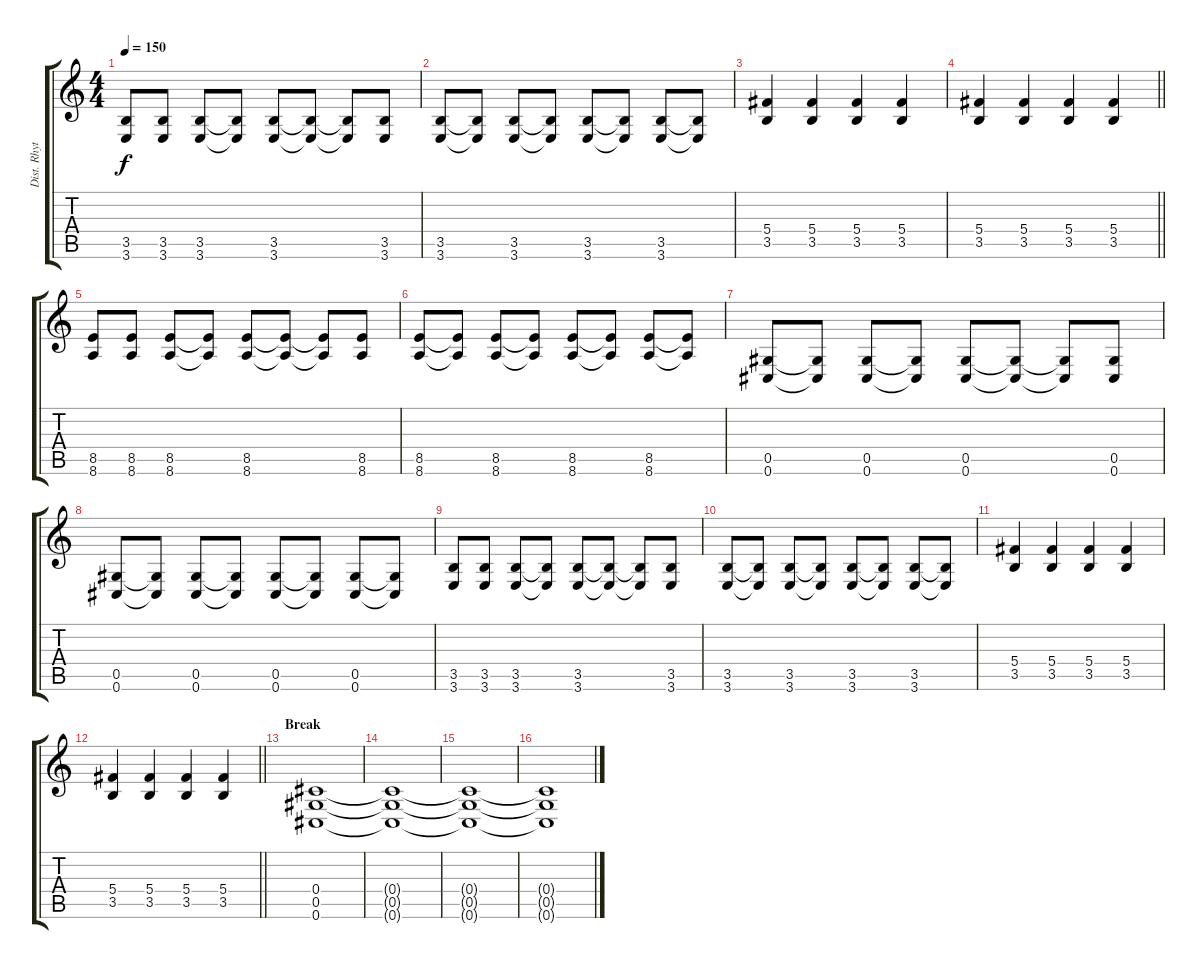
\track ("Dist. Rhytm Guitar [L]" "Dist. Rhyt") {instrument distortionguitar}
\staff {score tabs}
\tuning (Eb4 Bb3 Gb3 Db3 Ab2 Db2) {hide}
\ts (4 4)
\tempo 150
\clef g2
\ks c
(3.5 3.6).8{dy f} (3.5 3.6).8 (3.5 3.6).8 (3.5{t} 3.6{t}).8 (3.5 3.6).8 (3.5{t} 3.6{t}).8 (3.5{t} 3.6{t}).8 (3.5 3.6).8 |
(3.5 3.6).8 (3.5{t} 3.6{t}).8 (3.5 3.6).8 (3.5{t} 3.6{t}).8 (3.5 3.6).8 (3.5{t} 3.6{t}).8 (3.5 3.6).8 (3.5{t} 3.6{t}).8 |
(5.4 3.5).4 (5.4 3.5).4 (5.4 3.5).4 (5.4 3.5).4 |
\barLineRight lightlight
(5.4 3.5).4 (5.4 3.5).4 (5.4 3.5).4 (5.4 3.5).4 |
(8.5 8.6).8 (8.5 8.6).8 (8.5 8.6).8 (8.5{t} 8.6{t}).8 (8.5 8.6).8 (8.5{t} 8.6{t}).8 (8.5{t} 8.6{t}).8 (8.5 8.6).8 |
(8.5 8.6).8 (8.5{t} 8.6{t}).8 (8.5 8.6).8 (8.5{t} 8.6{t}).8 (8.5 8.6).8 (8.5{t} 8.6{t}).8 (8.5 8.6).8 (8.5{t} 8.6{t}).8 |
(0.5 0.6).8 (0.5{t} 0.6{t}).8 (0.5 0.6).8 (0.5{t} 0.6{t}).8 (0.5 0.6).8 (0.5{t} 0.6{t}).8 (0.5{t} 0.6{t}).8 (0.5 0.6).8 |
(0.5 0.6).8 (0.5{t} 0.6{t}).8 (0.5 0.6).8 (0.5{t} 0.6{t}).8 (0.5 0.6).8 (0.5{t} 0.6{t}).8 (0.5 0.6).8 (0.5{t} 0.6{t}).8 |
(3.5 3.6).8 (3.5 3.6).8 (3.5 3.6).8 (3.5{t} 3.6{t}).8 (3.5 3.6).8 (3.5{t} 3.6{t}).8 (3.5{t} 3.6{t}).8 (3.5 3.6).8 |
(3.5 3.6).8 (3.5{t} 3.6{t}).8 (3.5 3.6).8 (3.5{t} 3.6{t}).8 (3.5 3.6).8 (3.5{t} 3.6{t}).8 (3.5 3.6).8 (3.5{t} 3.6{t}).8 |
(5.4 3.5).4 (5.4 3.5).4 (5.4 3.5).4 (5.4 3.5).4 |
\barLineRight lightlight
(5.4 3.5).4 (5.4 3.5).4 (5.4 3.5).4 (5.4 3.5).4 |
\section ("" "Break")
(0.4 0.5 0.6).1{volume 0} |
(0.4{t} 0.5{t} 0.6{t}).1 |
(0.4{t} 0.5{t} 0.6{t}).1 |
(0.4{t} 0.5{t} 0.6{t}).1
